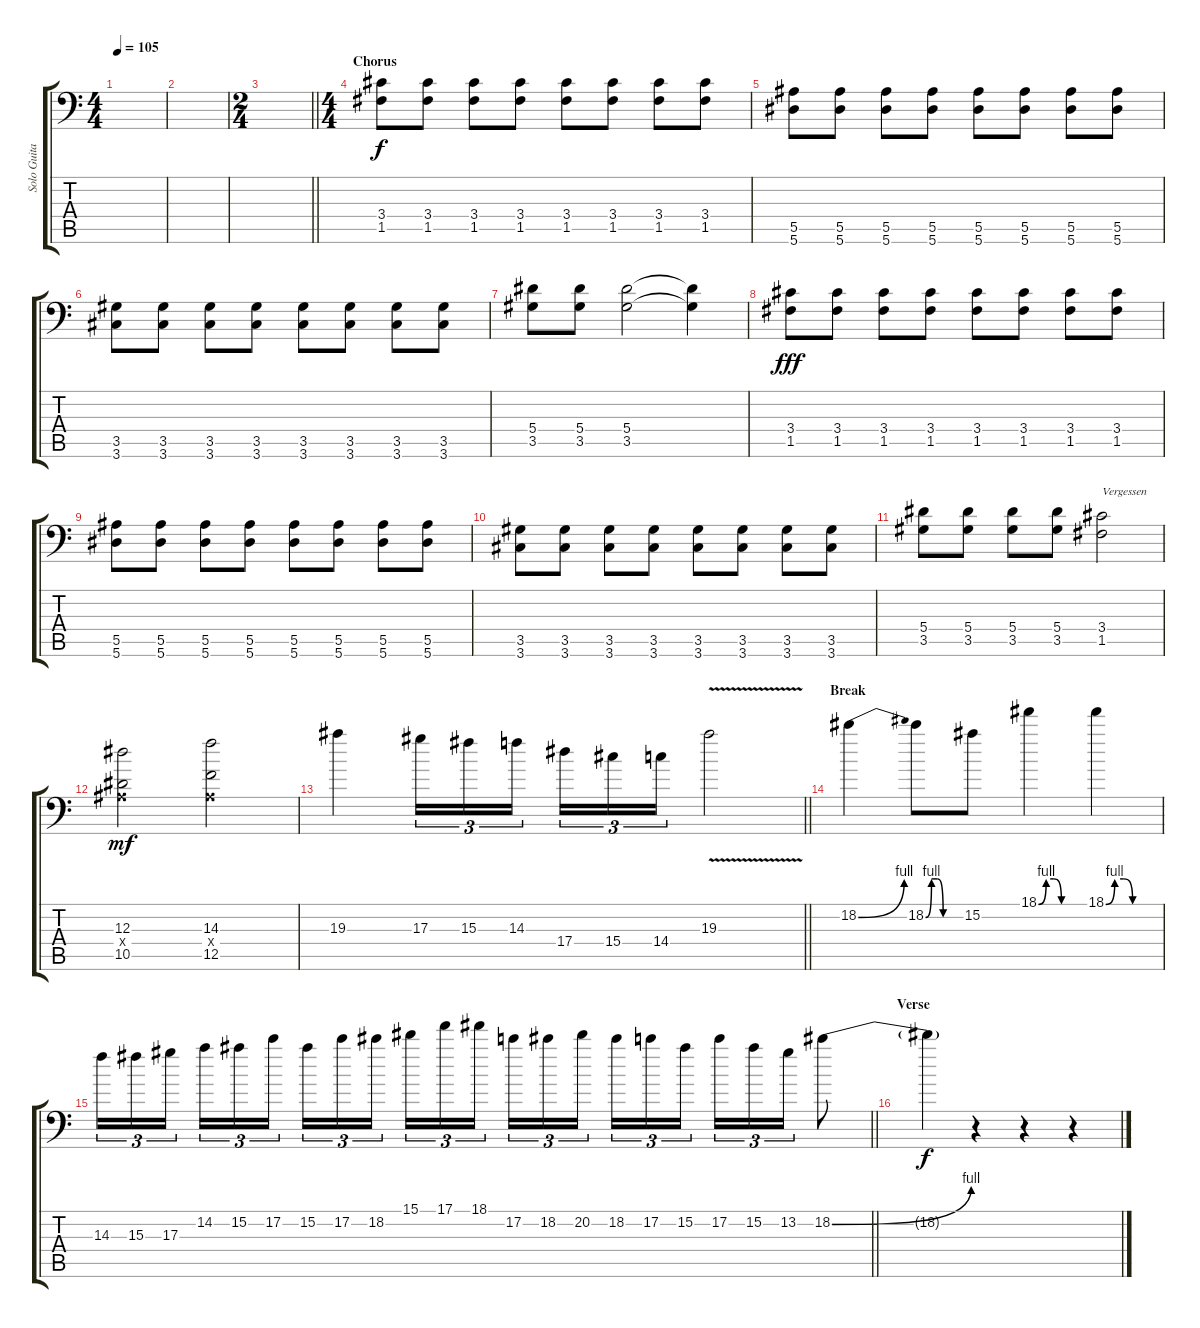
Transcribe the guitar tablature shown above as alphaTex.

\track ("Solo Guitar/Rhythm" "Solo Guita") {instrument distortionguitar}
\staff {score tabs}
\tuning (C4 G3 Eb3 Bb2 F2 Bb1) {hide}
\ts (4 4)
\tempo 105
\clef f4
\ks c
|
|
\ts (2 4)
\barLineRight lightlight
|
\ts (4 4)
\section ("" "Chorus")
(3.4 1.5).8 (3.4 1.5).8 (3.4 1.5).8 (3.4 1.5).8 (3.4 1.5).8 (3.4 1.5).8 (3.4 1.5).8 (3.4 1.5).8 |
(5.5 5.6).8 (5.5 5.6).8 (5.5 5.6).8 (5.5 5.6).8 (5.5 5.6).8 (5.5 5.6).8 (5.5 5.6).8 (5.5 5.6).8 |
(3.5 3.6).8 (3.5 3.6).8 (3.5 3.6).8 (3.5 3.6).8 (3.5 3.6).8 (3.5 3.6).8 (3.5 3.6).8 (3.5 3.6).8 |
(5.4 3.5).8 (5.4 3.5).8 (5.4 3.5).2 (5.4{t} 3.5{t}).4{dy f} |
(3.4 1.5).8{dy fff} (3.4 1.5).8 (3.4 1.5).8 (3.4 1.5).8 (3.4 1.5).8 (3.4 1.5).8 (3.4 1.5).8 (3.4 1.5).8 |
(5.5 5.6).8 (5.5 5.6).8 (5.5 5.6).8 (5.5 5.6).8 (5.5 5.6).8 (5.5 5.6).8 (5.5 5.6).8 (5.5 5.6).8 |
(3.5 3.6).8 (3.5 3.6).8 (3.5 3.6).8 (3.5 3.6).8 (3.5 3.6).8 (3.5 3.6).8 (3.5 3.6).8 (3.5 3.6).8 |
(5.4 3.5).8 (5.4 3.5).8 (5.4 3.5).8 (5.4 3.5).8 (3.4 1.5).2{txt "Vergessen"} |
(12.3 0.4{x} 10.5).2{dy mf} (14.3 0.4{x} 12.5).2 |
\barLineRight lightlight
19.3.4 17.3.16{tu (3 2)} 15.3.16{tu (3 2)} 14.3.16{tu (3 2) beam splitsecondary} 17.4.16{tu (3 2)} 15.4.16{tu (3 2)} 14.4.16{tu (3 2)} 19.3{v}.2 |
\section ("" "Break")
18.2{be (bend 0 0 60 4)}.4 18.2{be (custom 0 0 10 4 20 4 30 0 60 0)}.8 15.2.8 18.1{be (custom 0 0 10 4 20 4 30 0 60 0)}.4 18.1{be (custom 0 0 10 4 20 4 30 0 60 0)}.4 |
\barLineRight lightlight
14.3.16{tu (3 2)} 15.3.16{tu (3 2)} 17.3.16{tu (3 2) beam splitsecondary} 14.2.16{tu (3 2)} 15.2.16{tu (3 2)} 17.2.16{tu (3 2)} 15.2.16{tu (3 2)} 17.2.16{tu (3 2)} 18.2.16{tu (3 2) beam splitsecondary} 15.1.16{tu (3 2)} 17.1.16{tu (3 2)} 18.1.16{tu (3 2)} 17.2.16{tu (3 2)} 18.2.16{tu (3 2)} 20.2.16{tu (3 2) beam splitsecondary} 18.2.16{tu (3 2)} 17.2.16{tu (3 2)} 15.2.16{tu (3 2)} 17.2.16{tu (3 2)} 15.2.16{tu (3 2)} 13.2.16{tu (3 2)} 18.2{be (bend 0 0 60 4)}.8 |
\section ("" "Verse")
18.2{t}.4{dy f} r.4 r.4 r.4
